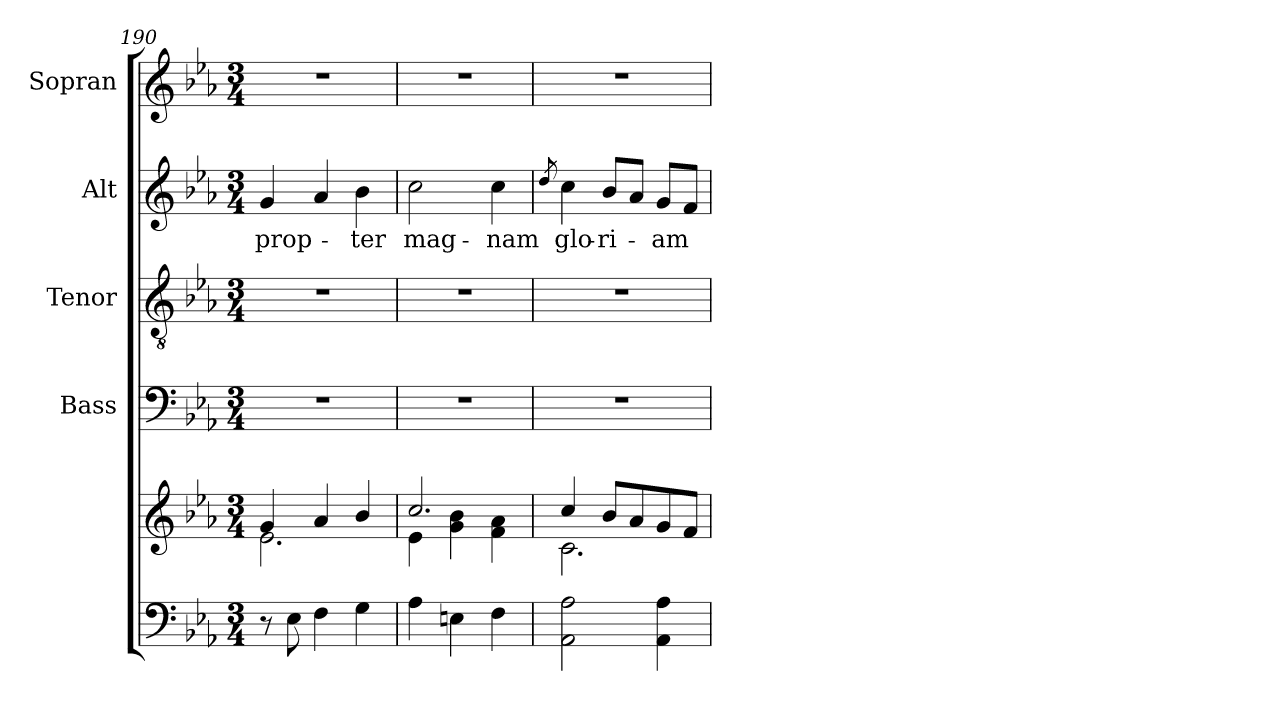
**kern	**kern	**kern	**kern	**kern	**text	**kern
*part5	*part5	*part4	*part3	*part2	*part2	*part1
*staff6	*staff5	*staff4	*staff3	*staff2	*staff2	*staff1
*	*	*I"Bass	*I"Tenor	*I"Alt	*	*I"Sopran
*	*	*I'B.	*I'T.	*I'A.	*	*I'S.
*clefF4	*clefG2	*clefF4	*clefGv2	*clefG2	*	*clefG2
*k[b-e-a-]	*k[b-e-a-]	*k[b-e-a-]	*k[b-e-a-]	*k[b-e-a-]	*	*k[b-e-a-]
*E-:	*E-:	*E-:	*E-:	*E-:	*	*E-:
*M3/4	*M3/4	*M3/4	*M3/4	*M3/4	*	*M3/4
=190	=190	=190	=190	=190	=190	=190
*	*^	*	*	*	*	*
!	!	!	!	!	!	!LO:LY:b	!
8r	4g/	2.e-\	2.r	2.r	4g/	prop-	2.r
8E-\	.	.	.	.	.	.	.
4F\	4a-/	.	.	.	4a-/	.	.
!	!	!	!	!	!	!LO:LY:b	!
4G\	4b-/	.	.	.	4b-\	-ter	.
!!LO:PB:g=z
=191	=191	=191	=191	=191	=191	=191	=191
!	!	!	!	!	!	!LO:LY:b	!
4A-\	2.cc/	4e-\	2.r	2.r	2cc\	mag-	2.r
4En\	.	4g\ 4b-\	.	.	.	.	.
!	!	!	!	!	!	!LO:LY:b	!
4F\	.	4f\ 4a-\	.	.	4cc\	-nam	.
=192	=192	=192	=192	=192	=192	=192	=192
.	.	.	.	.	8qdd/	.	.
!	!	!	!	!	!	!LO:LY:b	!
2AA-\ 2A-\	4cc/	2.c\	2.r	2.r	4cc\	glo-	2.r
!	!	!	!	!	!	!LO:LY:b	!
.	8b-/L	.	.	.	8b-/L	-ri-	.
.	8a-/	.	.	.	8a-/J	.	.
!	!	!	!	!	!	!LO:LY:b	!
4AA-\ 4A-\	8g/	.	.	.	8g/L	-am	.
.	8f/J	.	.	.	8f/J	.	.
*	*v	*v	*	*	*	*	*
=	=	=	=	=	=	=
*-	*-	*-	*-	*-	*-	*-
